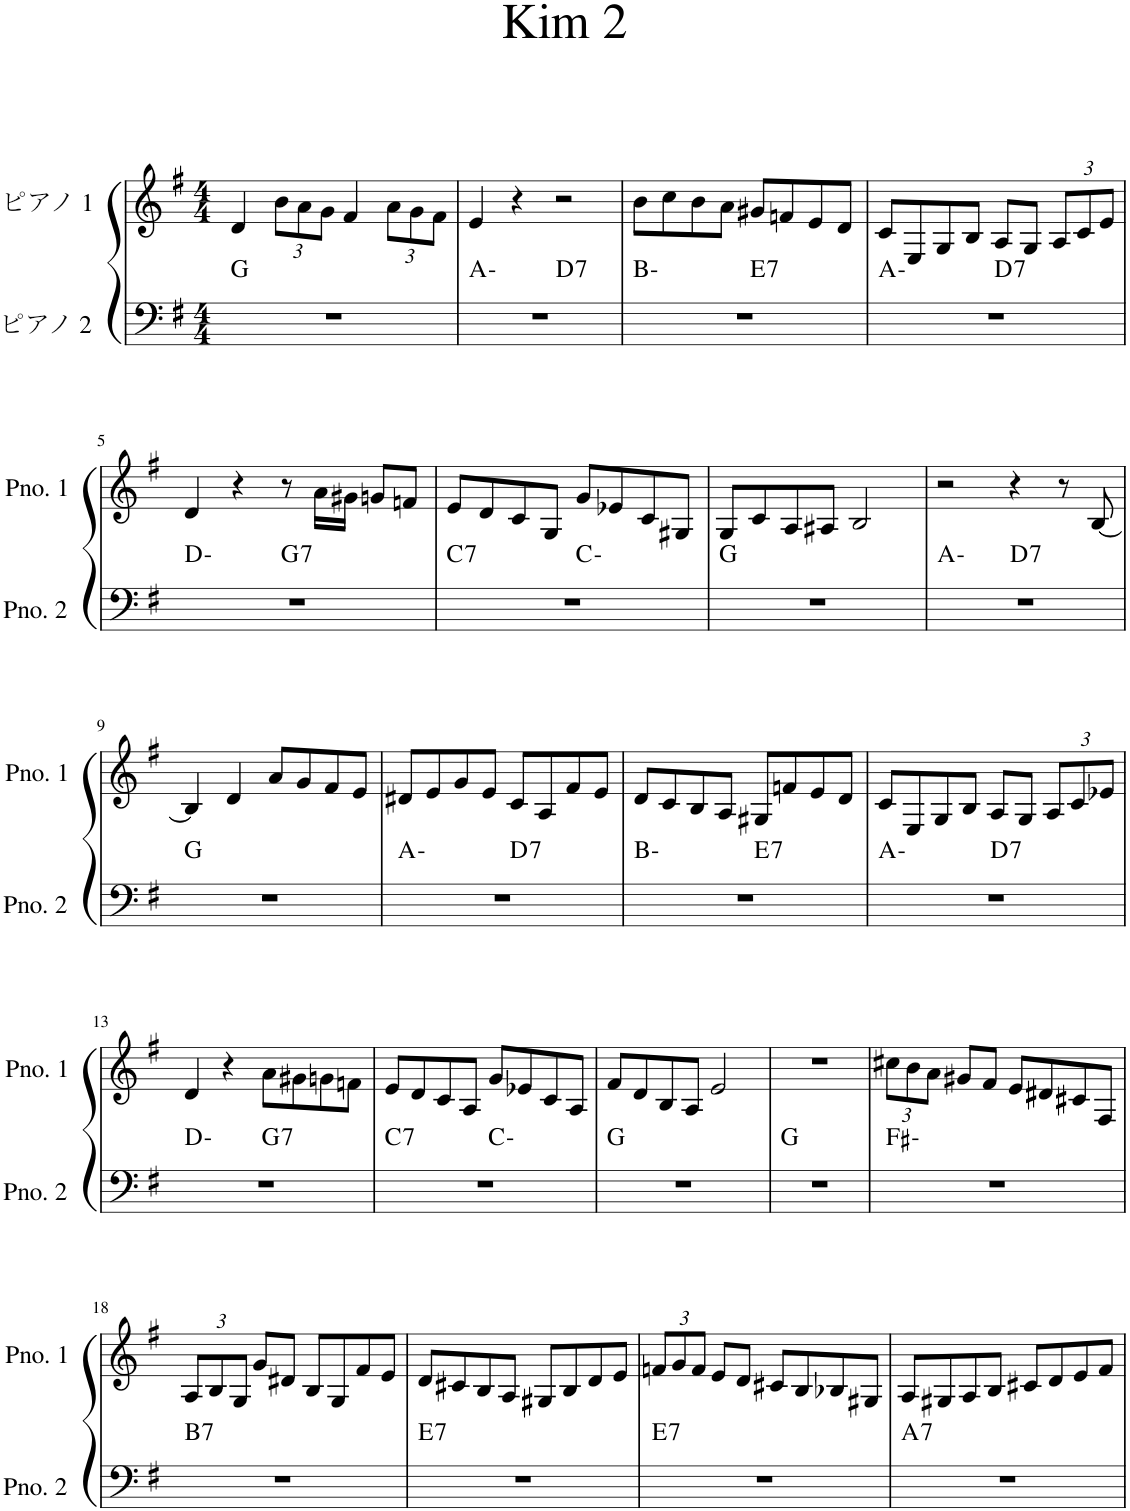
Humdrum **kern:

**kern	**harte	**kern
*part2	*part2	*part1
*staff2	*	*staff1
*I"ピアノ 2	*	*I"ピアノ 1
*clefF4	*	*clefG2
*k[f#]	*	*k[f#]
*M4/4	*	*M4/4
=1	=1	=1
1r	G:maj	4d/
*	*	*Xbrackettup
.	.	12b\L
.	.	12a\
.	.	12g\J
.	.	4f#/
.	.	12a\L
.	.	12g\
.	.	12f#\J
=2	=2	=2
*^	*	*
1r	2ryy	A:min	4e/
.	.	.	4r
!	!	!LO:H:kt=7	!
.	2ryy	D:7	2r
=3	=3	=3	=3
1r	2ryy	B:min	8b\L
.	.	.	8cc\
.	.	.	8b\
.	.	.	8a\J
!	!	!LO:H:kt=7	!
.	2ryy	E:7	8g#X/L
.	.	.	8fn/
.	.	.	8e/
.	.	.	8d/J
=4	=4	=4	=4
1r	2ryy	A:min	8c/L
.	.	.	8E/
.	.	.	8G/
.	.	.	8B/J
!	!	!LO:H:kt=7	!
.	2ryy	D:7	8A/L
.	.	.	8G/J
.	.	.	12A/L
.	.	.	12c/
.	.	.	12e/J
!!LO:LB:g=z
=5	=5	=5	=5
1r	2ryy	D:min	4d/
.	.	.	4r
!	!	!LO:H:kt=7	!
.	2ryy	G:7	8r
.	.	.	16a\LL
.	.	.	16g#X\JJ
.	.	.	8gn/L
.	.	.	8fn/J
=6	=6	=6	=6
!	!	!LO:H:kt=7	!
1r	2ryy	C:7	8e/L
.	.	.	8d/
.	.	.	8c/
.	.	.	8G/J
.	2ryy	C:min	8g/L
.	.	.	8e-X/
.	.	.	8c/
.	.	.	8G#X/J
*v	*v	*	*
=7	=7	=7
1r	G:maj	8G/L
.	.	8c/
.	.	8A/
.	.	8A#X/J
.	.	2B/
=8	=8	=8
*^	*	*
1r	2ryy	A:min	2r
!	!	!LO:H:kt=7	!
.	2ryy	D:7	4r
.	.	.	8r
.	.	.	[8B/
*v	*v	*	*
!!LO:LB:g=z
=9	=9	=9
1r	G:maj	4B/]
.	.	4d/
.	.	8a/L
.	.	8g/
.	.	8f#/
.	.	8e/J
=10	=10	=10
*^	*	*
1r	2ryy	A:min	8d#X/L
.	.	.	8e/
.	.	.	8g/
.	.	.	8e/J
!	!	!LO:H:kt=7	!
.	2ryy	D:7	8c/L
.	.	.	8A/
.	.	.	8f#/
.	.	.	8e/J
=11	=11	=11	=11
1r	2ryy	B:min	8d/L
.	.	.	8c/
.	.	.	8B/
.	.	.	8A/J
!	!	!LO:H:kt=7	!
.	2ryy	E:7	8G#X/L
.	.	.	8fn/
.	.	.	8e/
.	.	.	8d/J
=12	=12	=12	=12
1r	2ryy	A:min	8c/L
.	.	.	8E/
.	.	.	8G/
.	.	.	8B/J
!	!	!LO:H:kt=7	!
.	2ryy	D:7	8A/L
.	.	.	8G/J
.	.	.	12A/L
.	.	.	12c/
.	.	.	12e-X/J
!!LO:LB:g=z
=13	=13	=13	=13
1r	2ryy	D:min	4d/
.	.	.	4r
!	!	!LO:H:kt=7	!
.	2ryy	G:7	8a\L
.	.	.	8g#X\
.	.	.	8gn\
.	.	.	8fn\J
=14	=14	=14	=14
!	!	!LO:H:kt=7	!
1r	2ryy	C:7	8e/L
.	.	.	8d/
.	.	.	8c/
.	.	.	8A/J
.	2ryy	C:min	8g/L
.	.	.	8e-X/
.	.	.	8c/
.	.	.	8A/J
*v	*v	*	*
=15	=15	=15
1r	G:maj	8f#/L
.	.	8d/
.	.	8B/
.	.	8A/J
.	.	2e/
=16	=16	=16
1r	G:maj	1r
=17	=17	=17
1r	F#:min	12cc#X\L
.	.	12b\
.	.	12a\J
.	.	8g#X/L
.	.	8f#/J
.	.	8e/L
.	.	8d#X/
.	.	8c#X/
.	.	8F#/J
!!LO:LB:g=z
=18	=18	=18
!	!LO:H:kt=7	!
1r	B:7	12A/L
.	.	12B/
.	.	12G/J
.	.	8g/L
.	.	8d#X/J
.	.	8B/L
.	.	8G/
.	.	8f#/
.	.	8e/J
=19	=19	=19
!	!LO:H:kt=7	!
1r	E:7	8d/L
.	.	8c#X/
.	.	8B/
.	.	8A/J
.	.	8G#X/L
.	.	8B/
.	.	8d/
.	.	8e/J
=20	=20	=20
!	!LO:H:kt=7	!
1r	E:7	12fn/L
.	.	12g/
.	.	12f/J
.	.	8e/L
.	.	8d/J
.	.	8c#X/L
.	.	8B/
.	.	8B-X/
.	.	8G#X/J
=21	=21	=21
!	!LO:H:kt=7	!
1r	A:7	8A/L
.	.	8G#X/
.	.	8A/
.	.	8B/J
.	.	8c#X/L
.	.	8d/
.	.	8e/
.	.	8f#/J
=	=	=
*-	*-	*-
